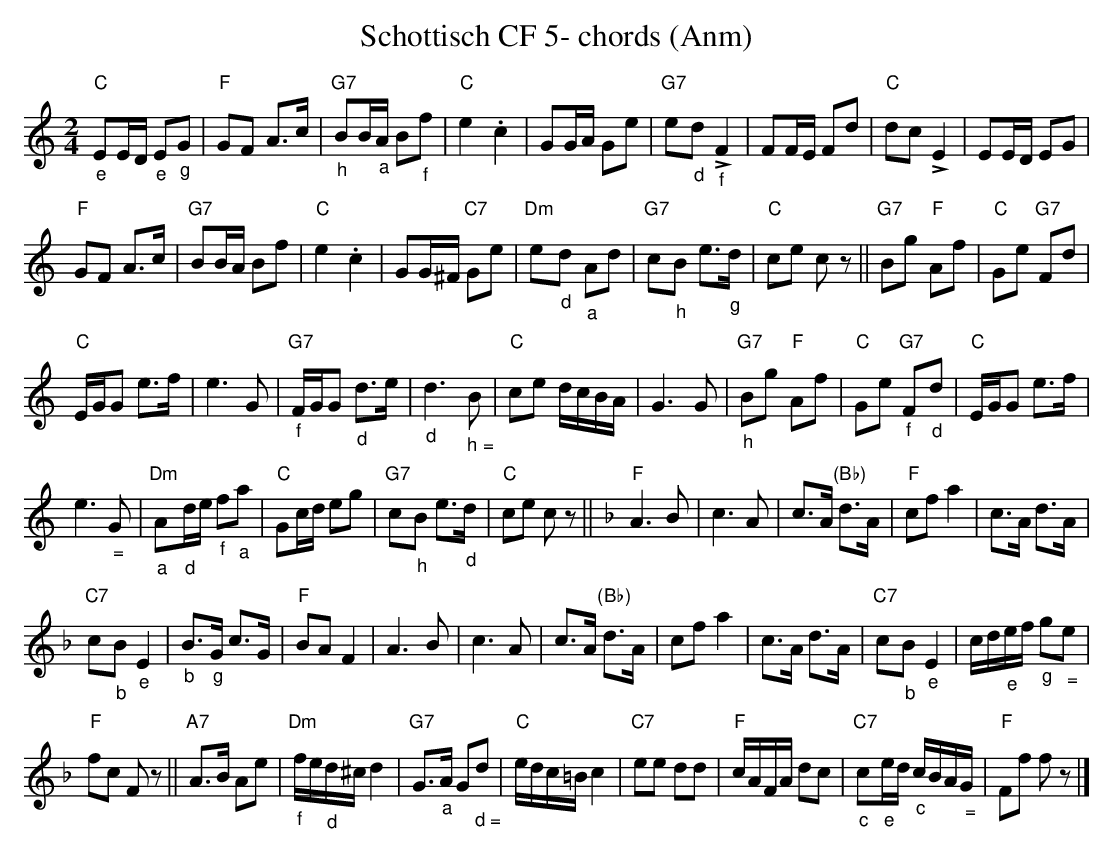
X:1
T:Schottisch CF 5- chords (Anm)
M:2/4
L:1/16
K:Cmaj%%MIDI gchordon
"C""_e"E2ED "_e"E2"_g"G2 | "F"G2F2 A3c | "G7""_h"B2B"_a"A B2"_f"f2 | "C"e4.c4 | G2GA G2e2 | "G7"e2"_d"d2 !>!"_f"F4 | F2FE F2d2 | \
"C"d2c2!>!E4 | E2ED E2G2 |
 "F"G2F2 A3c | "G7"B2BA B2f2 | "C"e4.c4 | G2G^F "C7"G2e2 | "Dm"e2"_d"d2 "_a"A2d2 | \
"G7"c2"_h"B2 e3"_g"d | "C"c2e2 c2z2 || "G7"B2g2 "F"A2f2 | "C"G2e2 "G7"F2d2 |
 "C"EGG2 e3f | e6G2 | "G7""_f"FGG2 "_d"d3e | \
"_d"d6"_ h ="B2 | "C"c2e2 dcBA | G6G2 | "G7""_h"B2g2 "F"A2f2 | "C"G2e2 "G7""_f"F2"_d"d2 | "C"EGG2 e3f |
 e6"_ ="G2 | \
"Dm""_a"A2"_d"de "_f"f2"_a"a2 | "C"G2cd e2g2 | "G7"c2"_h"B2 e3"_d"d | "C"c2e2 c2z2 || [K:Fmaj] "F"A6B2 | c6A2 | c3A "(Bb)"d3A | \
"F"c2f2a4 | c3A d3A |
 "C7"c2"_b"B2"_e"E4 | "_b"B3"_g"G c3G | "F"B2A2F4 | A6B2 | c6A2 | c3A "(Bb)"d3A | \
c2f2a4 | c3A d3A | "C7"c2"_b"B2"_e"E4 | cd"_e"ef "_g"g2"_ ="e2 |
 "F"f2c2 F2z2 || "A7"A3B A2e2 | "Dm""_f"fe"_d"d^c d4 | \
"G7"G3"_a"A G2"_ d ="d2 | "C"edc=B c4 | "C7"e2e2 d2d2 | "F"cAFA d2c2 | "C7""_c"c2"_e"ed "_c"cBA"_ ="G | "F"F2f2 f2z2 |]
